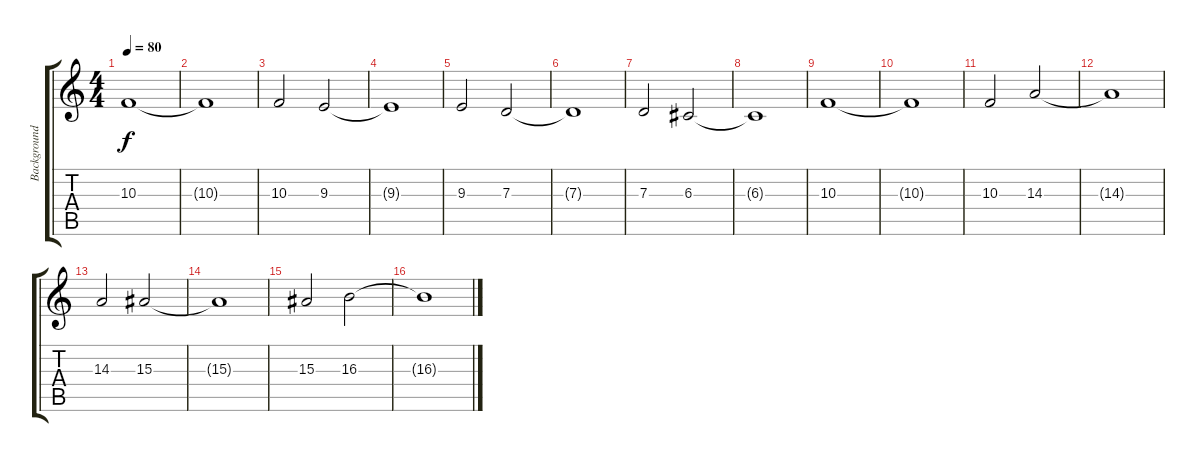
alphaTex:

\track ("Background Synthesizer" "Background") {instrument pad7halo}
\staff {score tabs}
\tuning (E4 B3 G3 D3 A2 E2) {hide}
\ts (4 4)
\tempo 80
\clef g2
\ks c
10.3.1{dy f} |
10.3{t}.1 |
10.3.2 9.3.2 |
9.3{t}.1 |
9.3.2 7.3.2 |
7.3{t}.1 |
7.3.2 6.3.2 |
6.3{t}.1 |
10.3.1 |
10.3{t}.1 |
10.3.2 14.3.2 |
14.3{t}.1 |
14.3.2 15.3.2 |
15.3{t}.1 |
15.3.2 16.3.2 |
16.3{t}.1
